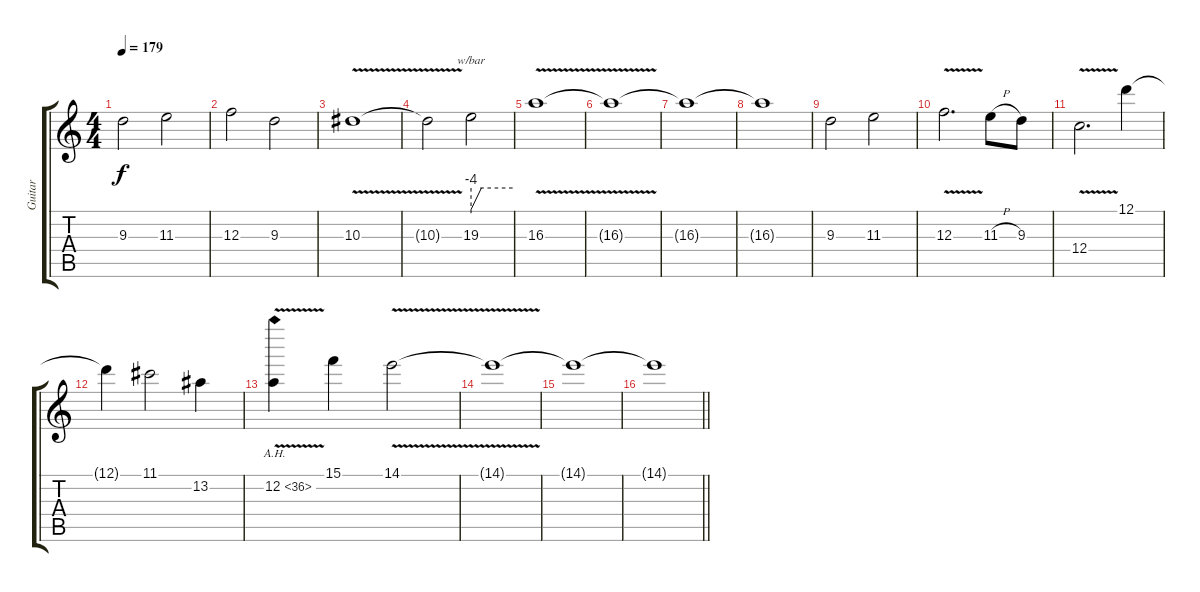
\track ("Guitar" "Guitar") {instrument distortionguitar}
\staff {score tabs}
\tuning (D4 A3 F3 C3 G2 D2) {hide}
\ts (4 4)
\tempo 179
\clef g2
\ks c
9.3.2{dy f} 11.3.2 |
12.3.2 9.3.2 |
10.3{v}.1 |
10.3{t}.2 19.3.2{tbe (custom default 0 -16 15 0 60 0)} |
16.3{v}.1 |
16.3{t}.1 |
16.3{t}.1 |
16.3{t}.1 |
9.3.2 11.3.2 |
12.3{v}.2{d} 11.3{h}.8 9.3.8 |
12.4{v}.2{d} 12.1.4 |
12.1{t}.4 11.1.2 13.2.4 |
12.2{ah 24 v}.4 15.1.4 14.1{v}.2 |
14.1{t}.1 |
14.1{t}.1 |
\barLineRight lightlight
14.1{t}.1
